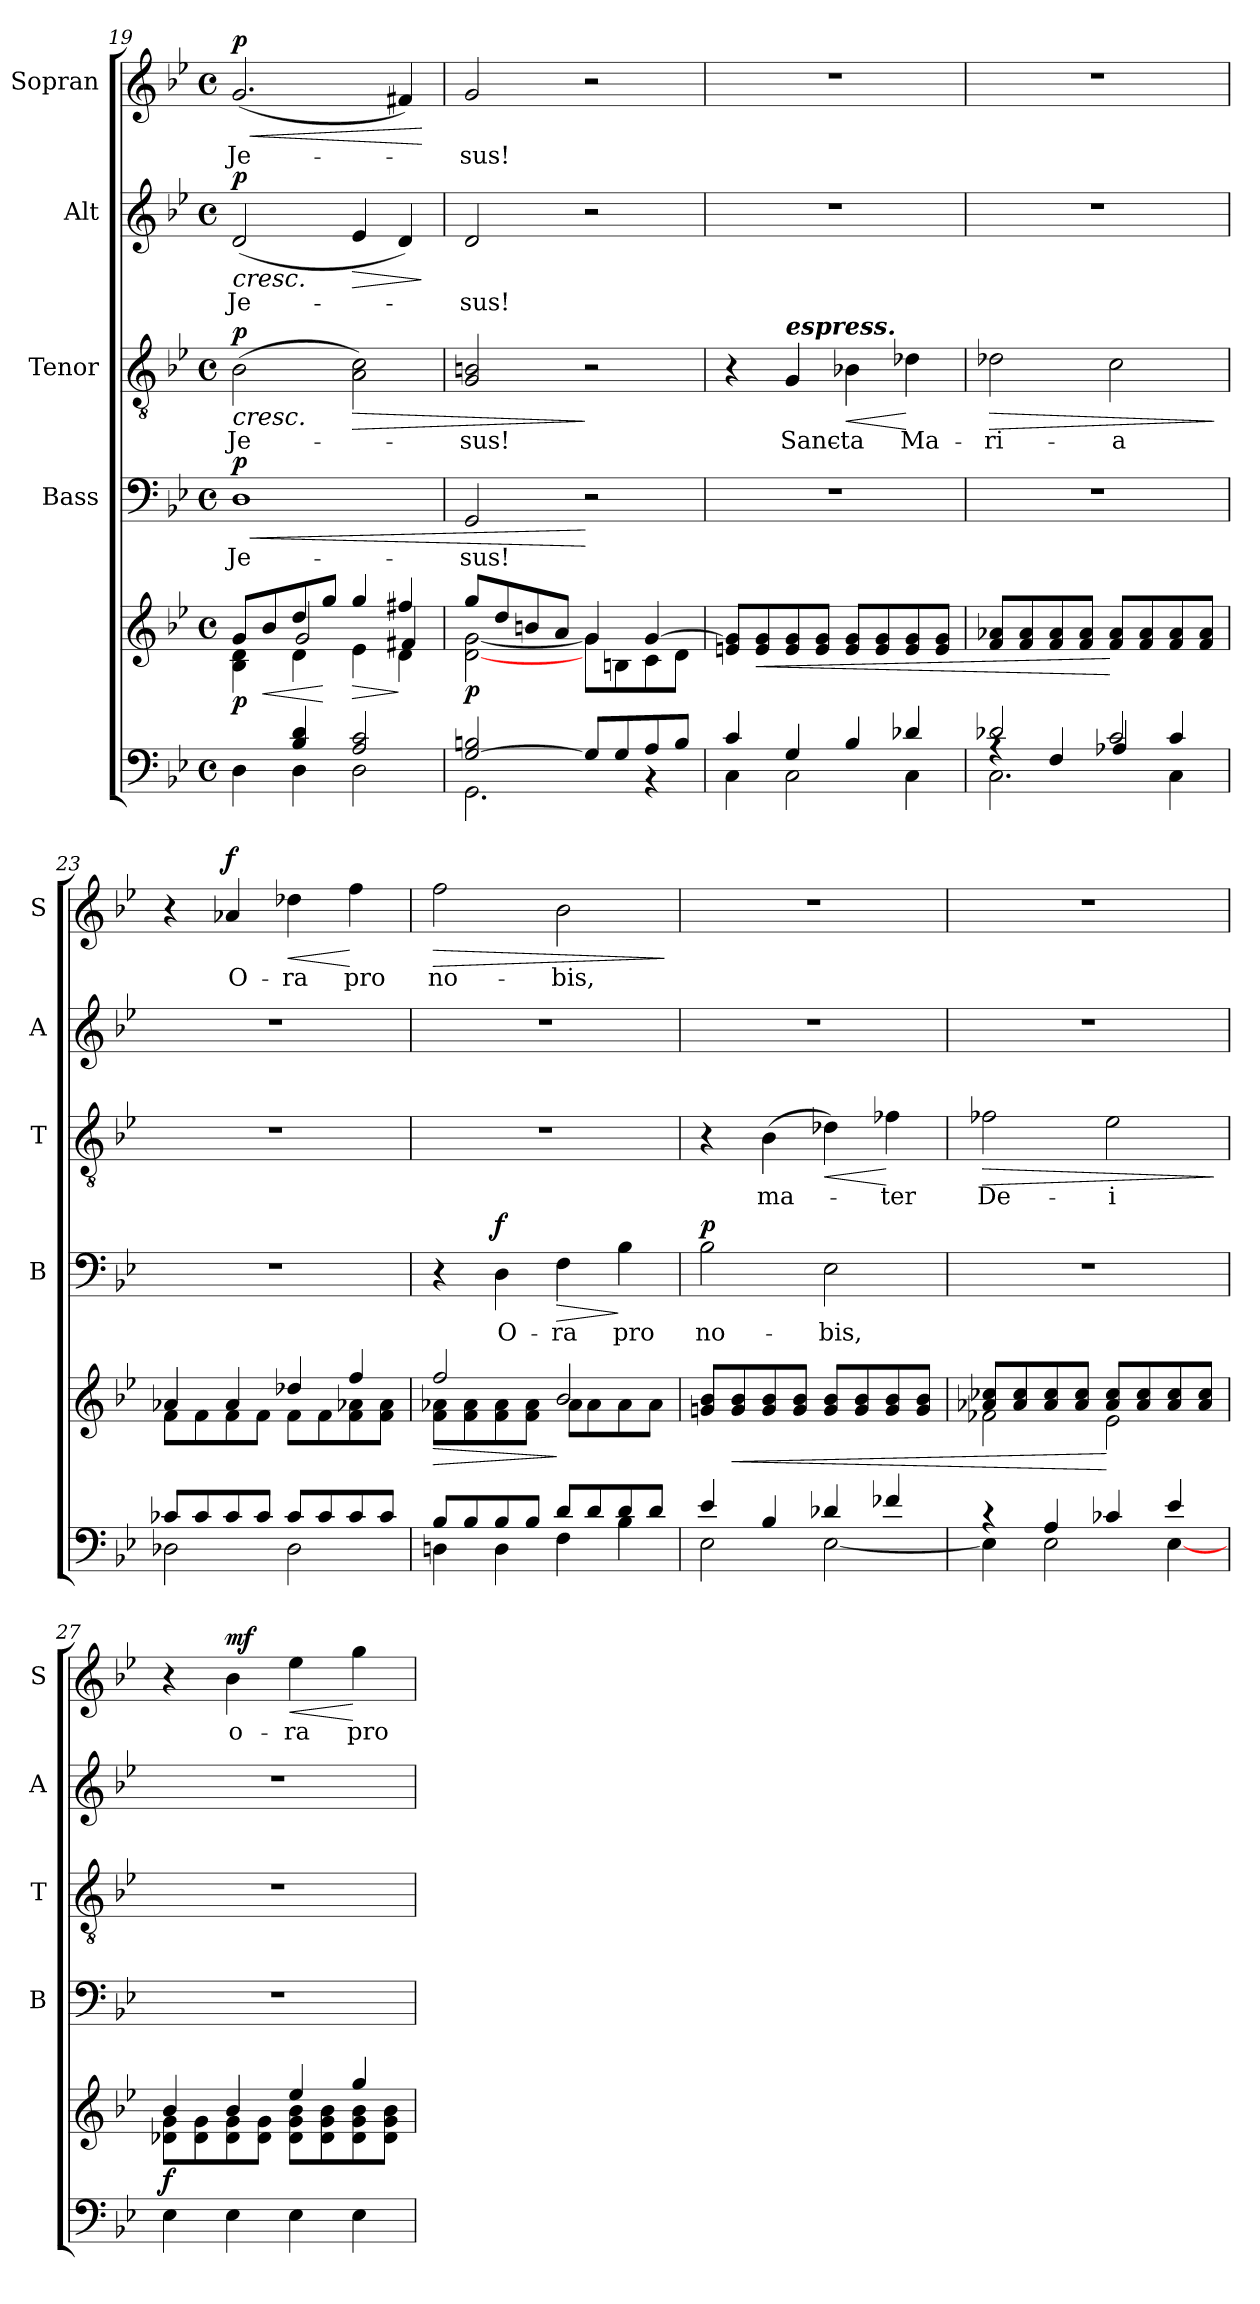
**kern	**kern	**dynam	**kern	**text	**dynam	**kern	**text	**dynam	**kern	**text	**dynam	**kern	**text	**dynam
*part5	*part5	*part5	*part4	*part4	*part4	*part3	*part3	*part3	*part2	*part2	*part2	*part1	*part1	*part1
*staff6	*staff5	*staff5/6	*staff4	*staff4	*staff4	*staff3	*staff3	*staff3	*staff2	*staff2	*staff2	*staff1	*staff1	*staff1
*	*	*	*I"Bass	*	*	*I"Tenor	*	*	*I"Alt	*	*	*I"Sopran	*	*
*	*	*	*I'B	*	*	*I'T	*	*	*I'A	*	*	*I'S	*	*
*clefF4	*clefG2	*	*clefF4	*	*	*clefGv2	*	*	*clefG2	*	*	*clefG2	*	*
*k[b-e-]	*k[b-e-]	*	*k[b-e-]	*	*	*k[b-e-]	*	*	*k[b-e-]	*	*	*k[b-e-]	*	*
*B-:	*B-:	*	*B-:	*	*	*B-:	*	*	*B-:	*	*	*B-:	*	*
*M4/4	*M4/4	*	*M4/4	*	*	*M4/4	*	*	*M4/4	*	*	*M4/4	*	*
*met(c)	*met(c)	*	*met(c)	*	*	*met(c)	*	*	*met(c)	*	*	*met(c)	*	*
=19	=19	=19	=19	=19	=19	=19	=19	=19	=19	=19	=19	=19	=19	=19
*^	*^	*	*	*	*	*	*	*	*	*	*	*	*	*
*	*	*	*^	*	*	*	*	*	*	*	*	*	*	*	*	*
!	!	!	!	!	!	!	!LO:LY:b	!LO:HP:b	!	!	!	!	!	!	!	!	!
!	!	!	!	!	!	!	!	!LO:HP:n=1:b	!	!LO:LY:b	!LO:HP:b	!	!LO:LY:b	!LO:HP:b	!	!LO:LY:b	!LO:HP:b
!	!	!	!	!	!LO:DY:b	!	!	!LO:DY:n=1:a	!	!	!LO:DY:n=1:a	!	!	!LO:DY:n=1:a	!	!	!LO:HP:n=1:b
!	!	!	!	!	!	!	!	!	!	!	!	!	!	!	!	!	!LO:DY:n=1:a
4ryy	4D\	8g/L	4B-\ 4d\	4ryy	p	1D	Je-	< > p	(>2B-\	Je-	< p	(<2d/	Je-	< p	(<2.g/	Je-	< > p
!	!	!	!	!	!LO:HP:b	!	!	!	!	!	!	!	!	!	!	!	!
.	.	8b-/	.	.	<	.	.	.	.	.	.	.	.	.	.	.	.
4B-/ 4d/	4D\	8dd/	4d\	2g/	.	.	.	.	.	.	.	.	.	.	.	.	.
.	.	8gg/J	.	.	[	.	.	.	.	.	.	.	.	.	.	.	.
!	!	!	!	!	!LO:HP:b	!	!	!	!	!	!LO:HP:b	!	!	!LO:HP:b	!	!	!
2A/ 2c/	2D\	4gg/	4e-\	.	>	.	.	.	2A\ 2c\)	.	>	4e-/	.	>	.	.	.
.	.	4ff#X/	4d\	4f#X/	]	.	.	.	.	.	.	4d/)	.	[	4f#X/)	.	.
*v	*v	*	*	*	*	*	*	*	*	*	*	*	*	*	*	*	*
*	*v	*v	*v	*	*	*	*	*	*	*	*	*	*	*	*	*
.	.	.	.	.	.	.	.	[	.	.	]	.	.	[
=20	=20	=20	=20	=20	=20	=20	=20	=20	=20	=20	=20	=20	=20	=20
*^	*^	*	*	*	*	*	*	*	*	*	*	*	*	*
!	!	!	!	!LO:DY:b	!	!LO:LY:b	!	!	!LO:LY:b	!	!	!LO:LY:b	!	!	!LO:LY:b	!
[>2G/ 2Bn/	2.GG\	8gg/L	[<2d\ [<2g\	p	2GG/	-sus!	.	2G/ 2Bn/	-sus!	.	2d/	-sus!	.	2g/	-sus!	.
.	.	8dd/	.	.	.	.	.	.	.	.	.	.	.	.	.	.
.	.	8bn/	.	.	.	.	.	.	.	.	.	.	.	.	.	.
.	.	8a/J	.	.	.	.	.	.	.	.	.	.	.	.	.	.
8G/L]	.	4g/	8g\L]	.	2r	.	[	2r	.	]	2r	.	.	2r	.	]
8G/	.	.	8Bn\	.	.	.	.	.	.	.	.	.	.	.	.	.
8A/	4rAA	[>4g/	8c\	.	.	.	.	.	.	.	.	.	.	.	.	.
8B/J	.	.	8d\J	.	.	.	.	.	.	.	.	.	.	.	.	.
*v	*v	*	*	*	*	*	*	*	*	*	*	*	*	*	*	*
*	*v	*v	*	*	*	*	*	*	*	*	*	*	*	*	*
.	.	.	.	.	]	.	.	.	.	.	.	.	.	.
=21	=21	=21	=21	=21	=21	=21	=21	=21	=21	=21	=21	=21	=21	=21
*^	*	*	*	*	*	*	*	*	*	*	*	*	*	*
4c/	4C\	8en/ 8g/]L	.	1r	.	.	4r	.	.	1r	.	.	1r	.	.
!	!	!	!LO:HP:b	!	!	!	!	!	!	!	!	!	!	!	!
.	.	8e/ 8g/	<	.	.	.	.	.	.	.	.	.	.	.	.
!	!	!	!	!	!	!	!LO:TX:a:Bi:t=espress.	!	!	!	!	!	!	!	!
!	!	!	!	!	!	!	!	!LO:LY:b	!	!	!	!	!	!	!
4G/	2C\	8e/ 8g/	.	.	.	.	4G/	Sanc-	.	.	.	.	.	.	.
.	.	8e/ 8g/J	.	.	.	.	.	.	.	.	.	.	.	.	.
!	!	!	!	!	!	!	!	!LO:LY:b	!LO:HP:b	!	!	!	!	!	!
4B-/	.	8e/ 8g/L	.	.	.	.	4B-X\	-ta	<	.	.	.	.	.	.
.	.	8e/ 8g/	.	.	.	.	.	.	.	.	.	.	.	.	.
!	!	!	!	!	!	!	!	!LO:LY:b	!	!	!	!	!	!	!
4d-X/	4C\	8e/ 8g/	.	.	.	.	4d-X\	Ma-	[	.	.	.	.	.	.
.	.	8e/ 8g/J	.	.	.	.	.	.	.	.	.	.	.	.	.
!!LO:PB:g=z
=22	=22	=22	=22	=22	=22	=22	=22	=22	=22	=22	=22	=22	=22	=22	=22
*	*^	*	*	*	*	*	*	*	*	*	*	*	*	*	*
!	!	!	!	!	!	!	!	!	!LO:LY:b	!LO:HP:b	!	!	!	!	!	!
2d-X/	2.C\	4rG	8f/ 8a-X/L	.	1r	.	.	2d-X\	-ri-	>	1r	.	.	1r	.	.
.	.	.	8f/ 8a-/	.	.	.	.	.	.	.	.	.	.	.	.	.
.	.	4F/	8f/ 8a-/	.	.	.	.	.	.	.	.	.	.	.	.	.
.	.	.	8f/ 8a-/J	.	.	.	.	.	.	.	.	.	.	.	.	.
!	!	!	!	!	!	!	!	!	!LO:LY:b	!	!	!	!	!	!	!
2c/	.	4A-X/	8f/ 8a-/L	[	.	.	.	2c\	-a	.	.	.	.	.	.	.
.	.	.	8f/ 8a-/	.	.	.	.	.	.	.	.	.	.	.	.	.
.	4C\	4c/	8f/ 8a-/	.	.	.	.	.	.	.	.	.	.	.	.	.
.	.	.	8f/ 8a-/J	.	.	.	.	.	.	.	.	.	.	.	.	.
*v	*v	*v	*	*	*	*	*	*	*	*	*	*	*	*	*	*
.	.	.	.	.	.	.	.	]	.	.	.	.	.	.
=23	=23	=23	=23	=23	=23	=23	=23	=23	=23	=23	=23	=23	=23	=23
*^	*^	*	*	*	*	*	*	*	*	*	*	*	*	*
8c-X/L	2D-X\	4a-X/	8f\L	.	1r	.	.	1r	.	.	1r	.	.	4r	.	.
8c-/	.	.	8f\	.	.	.	.	.	.	.	.	.	.	.	.	.
!	!	!	!	!	!	!	!	!	!	!	!	!	!	!	!LO:LY:b	!LO:DY:a
8c-/	.	4a-/	8f\	.	.	.	.	.	.	.	.	.	.	4a-X/	O-	f
8c-/J	.	.	8f\J	.	.	.	.	.	.	.	.	.	.	.	.	.
!	!	!	!	!	!	!	!	!	!	!	!	!	!	!	!LO:LY:b	!LO:HP:b
8c-/L	2D-\	4dd-X/	8f\L	.	.	.	.	.	.	.	.	.	.	4dd-X\	-ra	<
8c-/	.	.	8f\	.	.	.	.	.	.	.	.	.	.	.	.	.
!	!	!	!	!	!	!	!	!	!	!	!	!	!	!	!LO:LY:b	!
8c-/	.	4ff/	8f\ 8a-X\	.	.	.	.	.	.	.	.	.	.	4ff\	pro	[
8c-/J	.	.	8f\ 8a-\J	.	.	.	.	.	.	.	.	.	.	.	.	.
=24	=24	=24	=24	=24	=24	=24	=24	=24	=24	=24	=24	=24	=24	=24	=24	=24
!	!	!	!	!LO:HP:b	!	!	!	!	!	!	!	!	!	!	!LO:LY:b	!LO:HP:b
8B-/L	4Dn\	2ff/	8f\ 8a-X\L	>	4r	.	.	1r	.	.	1r	.	.	2ff\	no-	>
8B-/	.	.	8f\ 8a-\	.	.	.	.	.	.	.	.	.	.	.	.	.
!	!	!	!	!	!	!LO:LY:b	!LO:DY:a	!	!	!	!	!	!	!	!	!
8B-/	4D\	.	8f\ 8a-\	.	4D\	O-	f	.	.	.	.	.	.	.	.	.
8B-/J	.	.	8f\ 8a-\J	.	.	.	.	.	.	.	.	.	.	.	.	.
!	!	!	!	!	!	!LO:LY:b	!LO:HP:b	!	!	!	!	!	!	!	!LO:LY:b	!
8d/L	4F\	2b-/	8a-\L	]	4F\	-ra	>	.	.	.	.	.	.	2b-\	-bis,	.
8d/	.	.	8a-\	.	.	.	.	.	.	.	.	.	.	.	.	.
!	!	!	!	!	!	!LO:LY:b	!	!	!	!	!	!	!	!	!	!
8d/	4B-\	.	8a-\	.	4B-\	pro	]	.	.	.	.	.	.	.	.	.
8d/J	.	.	8a-\J	.	.	.	.	.	.	.	.	.	.	.	.	.
*v	*v	*	*	*	*	*	*	*	*	*	*	*	*	*	*	*
*	*v	*v	*	*	*	*	*	*	*	*	*	*	*	*	*
.	.	.	.	.	.	.	.	.	.	.	.	.	.	]
=25	=25	=25	=25	=25	=25	=25	=25	=25	=25	=25	=25	=25	=25	=25
*^	*	*	*	*	*	*	*	*	*	*	*	*	*	*
!	!	!	!	!	!LO:LY:b	!LO:DY:a	!	!	!	!	!	!	!	!	!
4e-/	2E-\	8gn/ 8b-/L	.	2B-\	no-	p	4r	.	.	1r	.	.	1r	.	.
!	!	!	!LO:HP:b	!	!	!	!	!	!	!	!	!	!	!	!
.	.	8g/ 8b-/	<	.	.	.	.	.	.	.	.	.	.	.	.
!	!	!	!	!	!	!	!	!LO:LY:b	!	!	!	!	!	!	!
4B-/	.	8g/ 8b-/	.	.	.	.	(>4B-\	ma-	.	.	.	.	.	.	.
.	.	8g/ 8b-/J	.	.	.	.	.	.	.	.	.	.	.	.	.
!	!	!	!	!	!LO:LY:b	!	!	!	!LO:HP:b	!	!	!	!	!	!
4d-X/	[<2E-\	8g/ 8b-/L	.	2E-\	-bis,	.	4d-X\)	.	<	.	.	.	.	.	.
.	.	8g/ 8b-/	.	.	.	.	.	.	.	.	.	.	.	.	.
!	!	!	!	!	!	!	!	!LO:LY:b	!	!	!	!	!	!	!
4f-X/	.	8g/ 8b-/	.	.	.	.	4f-X\	-ter	[	.	.	.	.	.	.
.	.	8g/ 8b-/J	.	.	.	.	.	.	.	.	.	.	.	.	.
=26	=26	=26	=26	=26	=26	=26	=26	=26	=26	=26	=26	=26	=26	=26	=26
*	*	*^	*	*	*	*	*	*	*	*	*	*	*	*	*
!	!	!	!	!	!	!	!	!	!LO:LY:b	!LO:HP:b	!	!	!	!	!	!
4rc	4E-\]	8a-X/ 8cc-X/L	2f-X\	.	1r	.	.	2f-X\	De-	>	1r	.	.	1r	.	.
.	.	8a-/ 8cc-/	.	.	.	.	.	.	.	.	.	.	.	.	.	.
4A/	2E-\	8a-/ 8cc-/	.	.	.	.	.	.	.	.	.	.	.	.	.	.
.	.	8a-/ 8cc-/J	.	.	.	.	.	.	.	.	.	.	.	.	.	.
!	!	!	!	!	!	!	!	!	!LO:LY:b	!	!	!	!	!	!	!
4c-X/	.	8a-/ 8cc-/L	2e-\	[	.	.	.	2e-\	-i	.	.	.	.	.	.	.
.	.	8a-/ 8cc-/	.	.	.	.	.	.	.	.	.	.	.	.	.	.
4e-/	[<4E-\	8a-/ 8cc-/	.	.	.	.	.	.	.	.	.	.	.	.	.	.
.	.	8a-/ 8cc-/J	.	.	.	.	.	.	.	.	.	.	.	.	.	.
*v	*v	*	*	*	*	*	*	*	*	*	*	*	*	*	*	*
*	*v	*v	*	*	*	*	*	*	*	*	*	*	*	*	*
.	.	.	.	.	.	.	.	]	.	.	.	.	.	.
!!LO:LB:g=z
=27	=27	=27	=27	=27	=27	=27	=27	=27	=27	=27	=27	=27	=27	=27
*	*^	*	*	*	*	*	*	*	*	*	*	*	*	*
!	!	!	!LO:DY:b	!	!	!	!	!	!	!	!	!	!	!	!
4E-\	4b-/	8d-X\ 8g\L	f	1r	.	.	1r	.	.	1r	.	.	4r	.	.
.	.	8d-\ 8g\	.	.	.	.	.	.	.	.	.	.	.	.	.
!	!	!	!	!	!	!	!	!	!	!	!	!	!	!LO:LY:b	!LO:DY:a
4E-\	4b-/	8d-\ 8g\	.	.	.	.	.	.	.	.	.	.	4b-\	o-	mf
.	.	8d-\ 8g\J	.	.	.	.	.	.	.	.	.	.	.	.	.
!	!	!	!	!	!	!	!	!	!	!	!	!	!	!LO:LY:b	!LO:HP:b
4E-\	4ee-/	8d-\ 8g\ 8b-\L	.	.	.	.	.	.	.	.	.	.	4ee-\	-ra	<
.	.	8d-\ 8g\ 8b-\	.	.	.	.	.	.	.	.	.	.	.	.	.
!	!	!	!	!	!	!	!	!	!	!	!	!	!	!LO:LY:b	!
4E-\	4gg/	8d-\ 8g\ 8b-\	.	.	.	.	.	.	.	.	.	.	4gg\	pro	[
.	.	8d-\ 8g\ 8b-\J	.	.	.	.	.	.	.	.	.	.	.	.	.
*	*v	*v	*	*	*	*	*	*	*	*	*	*	*	*	*
=	=	=	=	=	=	=	=	=	=	=	=	=	=	=
*-	*-	*-	*-	*-	*-	*-	*-	*-	*-	*-	*-	*-	*-	*-
